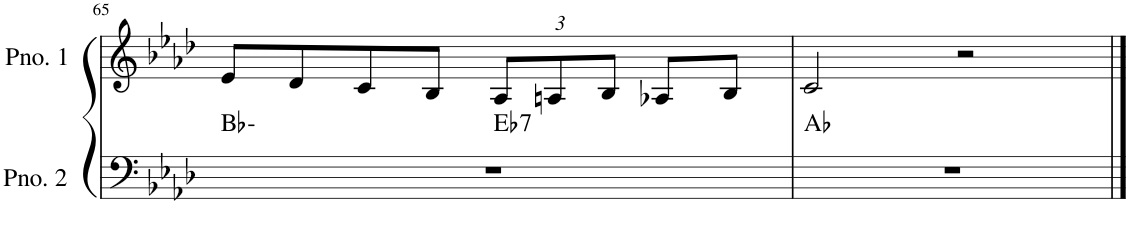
**kern	**harte	**kern
*part2	*part2	*part1
*staff2	*	*staff1
*I"ピアノ 2	*	*I"ピアノ 1
!!LO:PB:g=z
*clefF4	*	*clefG2
*k[b-e-a-d-]	*	*k[b-e-a-d-]
*M4/4	*	*M4/4
=65	=65	=65
*^	*	*
1r	2ryy	Bb:min	8e-/L
.	.	.	8d-/
.	.	.	8c/
.	.	.	8B-/J
*	*	*	*Xbrackettup
!	!	!LO:H:kt=7	!
.	2ryy	Eb:7	12A-/L
.	.	.	12An/
.	.	.	12B-/J
.	.	.	8A-X/L
.	.	.	8B-/J
*v	*v	*	*
=66	=66	=66
1r	Ab:maj	2c/
.	.	2r
==	==	==
*-	*-	*-
